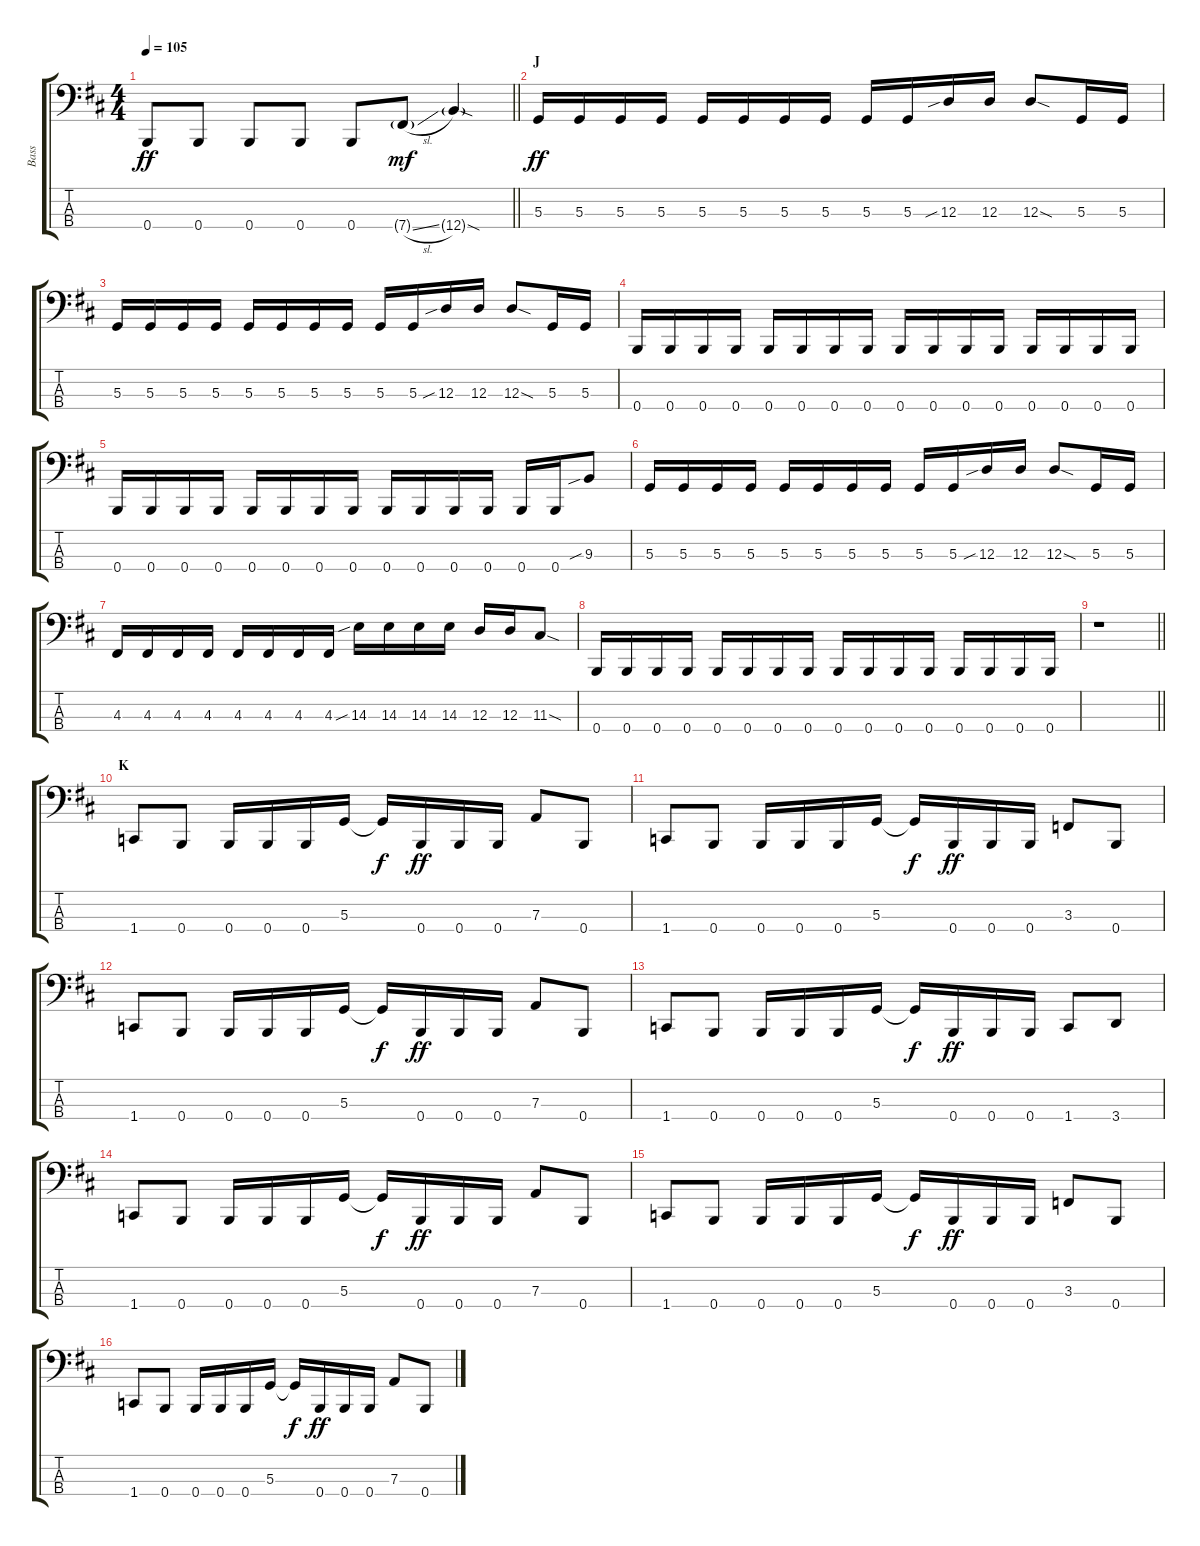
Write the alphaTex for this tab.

\track ("Bass" "Bass") {instrument electricbasspick}
\staff {score tabs}
\tuning (C2 G1 D1 B0) {hide}
\ts (4 4)
\tempo 105
\clef f4
\barLineRight lightlight
\ks d
0.4.8{dy ff} 0.4.8 0.4.8 0.4.8 0.4.8 7.4{sl g}.8{dy mf} 12.4{sod g}.4 |
\section ("" "J")
5.3.16{dy ff} 5.3.16 5.3.16 5.3.16 5.3.16 5.3.16 5.3.16 5.3.16 5.3.16 5.3.16 12.3{sib}.16 12.3.16 12.3{sod}.8 5.3.16 5.3.16 |
5.3.16 5.3.16 5.3.16 5.3.16 5.3.16 5.3.16 5.3.16 5.3.16 5.3.16 5.3.16 12.3{sib}.16 12.3.16 12.3{sod}.8 5.3.16 5.3.16 |
0.4.16 0.4.16 0.4.16 0.4.16 0.4.16 0.4.16 0.4.16 0.4.16 0.4.16 0.4.16 0.4.16 0.4.16 0.4.16 0.4.16 0.4.16 0.4.16 |
0.4.16 0.4.16 0.4.16 0.4.16 0.4.16 0.4.16 0.4.16 0.4.16 0.4.16 0.4.16 0.4.16 0.4.16 0.4.16 0.4.16 9.3{sib}.8 |
5.3.16 5.3.16 5.3.16 5.3.16 5.3.16 5.3.16 5.3.16 5.3.16 5.3.16 5.3.16 12.3{sib}.16 12.3.16 12.3{sod}.8 5.3.16 5.3.16 |
4.3.16 4.3.16 4.3.16 4.3.16 4.3.16 4.3.16 4.3.16 4.3.16 14.3{sib}.16 14.3.16 14.3.16 14.3.16 12.3.16 12.3.16 11.3{sod}.8 |
0.4.16 0.4.16 0.4.16 0.4.16 0.4.16 0.4.16 0.4.16 0.4.16 0.4.16 0.4.16 0.4.16 0.4.16 0.4.16 0.4.16 0.4.16 0.4.16 |
\barLineRight lightlight
r.1 |
\section ("" "K")
1.4.8 0.4.8 0.4.16 0.4.16 0.4.16 5.3.16 5.3{t}.16{dy f} 0.4.16{dy ff} 0.4.16 0.4.16 7.3.8 0.4.8 |
1.4.8 0.4.8 0.4.16 0.4.16 0.4.16 5.3.16 5.3{t}.16{dy f} 0.4.16{dy ff} 0.4.16 0.4.16 3.3.8 0.4.8 |
1.4.8 0.4.8 0.4.16 0.4.16 0.4.16 5.3.16 5.3{t}.16{dy f} 0.4.16{dy ff} 0.4.16 0.4.16 7.3.8 0.4.8 |
1.4.8 0.4.8 0.4.16 0.4.16 0.4.16 5.3.16 5.3{t}.16{dy f} 0.4.16{dy ff} 0.4.16 0.4.16 1.4.8 3.4.8 |
1.4.8 0.4.8 0.4.16 0.4.16 0.4.16 5.3.16 5.3{t}.16{dy f} 0.4.16{dy ff} 0.4.16 0.4.16 7.3.8 0.4.8 |
1.4.8 0.4.8 0.4.16 0.4.16 0.4.16 5.3.16 5.3{t}.16{dy f} 0.4.16{dy ff} 0.4.16 0.4.16 3.3.8 0.4.8 |
1.4.8 0.4.8 0.4.16 0.4.16 0.4.16 5.3.16 5.3{t}.16{dy f} 0.4.16{dy ff} 0.4.16 0.4.16 7.3.8 0.4.8
